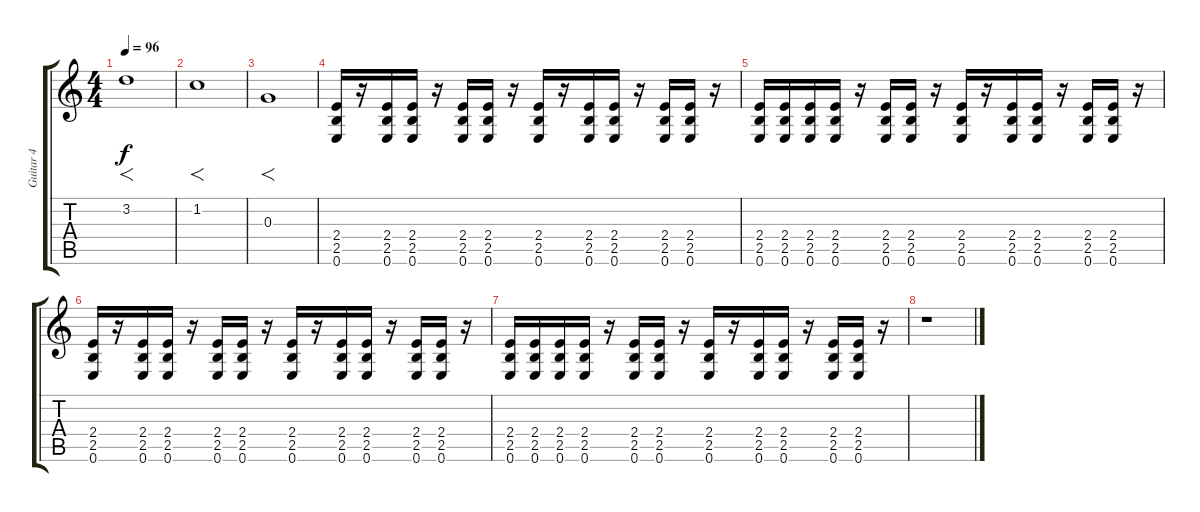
\track ("Guitar 4" "Guitar 4") {instrument overdrivenguitar}
\staff {score tabs}
\tuning (E4 B3 G3 D3 A2 E2) {hide}
\ts (4 4)
\tempo 96
\clef g2
\ks c
3.2.1{f dy f instrument overdrivenguitar} |
1.2.1{f} |
0.3.1{f} |
(2.4 2.5 0.6).16 r.16 (2.4 2.5 0.6).16 (2.4 2.5 0.6).16 r.16 (2.4 2.5 0.6).16 (2.4 2.5 0.6).16 r.16 (2.4 2.5 0.6).16 r.16 (2.4 2.5 0.6).16 (2.4 2.5 0.6).16 r.16 (2.4 2.5 0.6).16 (2.4 2.5 0.6).16 r.16 |
(2.4 2.5 0.6).16 (2.4 2.5 0.6).16 (2.4 2.5 0.6).16 (2.4 2.5 0.6).16 r.16 (2.4 2.5 0.6).16 (2.4 2.5 0.6).16 r.16 (2.4 2.5 0.6).16 r.16 (2.4 2.5 0.6).16 (2.4 2.5 0.6).16 r.16 (2.4 2.5 0.6).16 (2.4 2.5 0.6).16 r.16 |
(2.4 2.5 0.6).16 r.16 (2.4 2.5 0.6).16 (2.4 2.5 0.6).16 r.16 (2.4 2.5 0.6).16 (2.4 2.5 0.6).16 r.16 (2.4 2.5 0.6).16 r.16 (2.4 2.5 0.6).16 (2.4 2.5 0.6).16 r.16 (2.4 2.5 0.6).16 (2.4 2.5 0.6).16 r.16 |
(2.4 2.5 0.6).16 (2.4 2.5 0.6).16 (2.4 2.5 0.6).16 (2.4 2.5 0.6).16 r.16 (2.4 2.5 0.6).16 (2.4 2.5 0.6).16 r.16 (2.4 2.5 0.6).16 r.16 (2.4 2.5 0.6).16 (2.4 2.5 0.6).16 r.16 (2.4 2.5 0.6).16 (2.4 2.5 0.6).16 r.16 |
r.1
